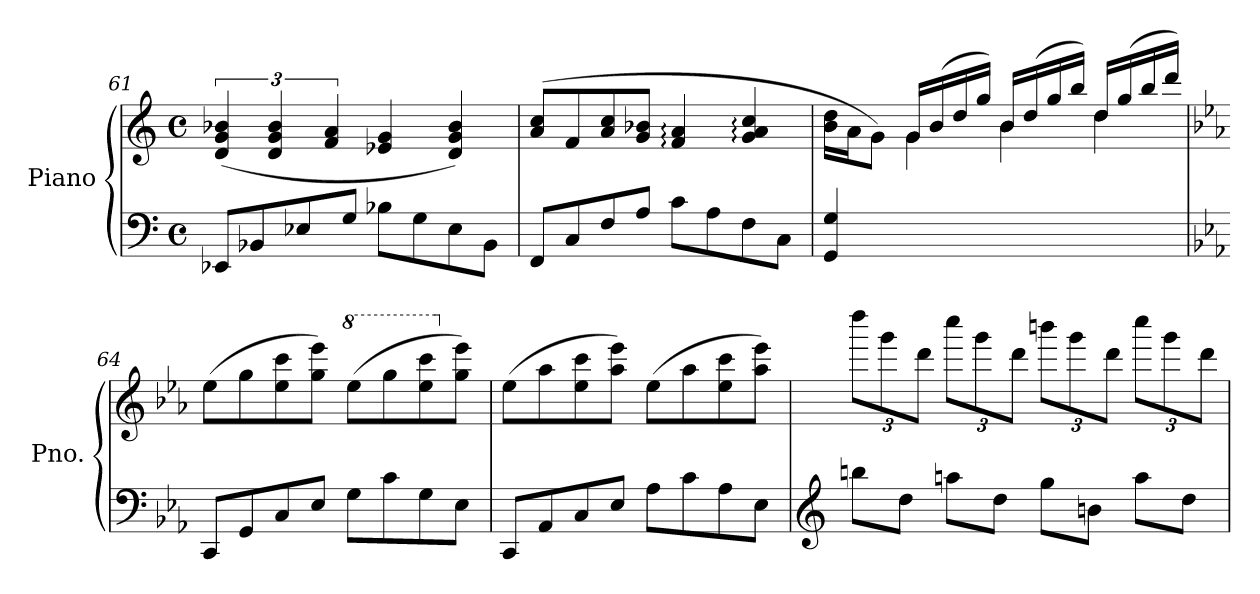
**kern	**kern
*part1	*part1
*staff2	*staff1
*I"Piano	*
*I'Pno.	*
*clefF4	*clefG2
*k[]	*k[]
*M4/4	*M4/4
*met(c)	*met(c)
=61	=61
8EE-X/L	(<6d/ 6g/ 6b-X/
8BB-X/	.
.	6d/ 6g/ 6b-/
8E-X/	.
.	6f/ 6a/
8G/J	.
8B-X\L	4e-X/ 4g/
8G\	.
8E-\	4d/ 4g/ 4b-/)
8BB-\J	.
=62	=62
8FF/L	(>8a/ 8cc/L
8C/	8f/
8F/	8a/ 8cc/
8A/J	8g/ 8b-X/J
8c\L	4f/: 4a/:
8A\	.
8F\	4g/: 4a/: 4cc/:
8C\J	.
!!LO:LB:g=z
=63	=63
*	*^
4GG/ 4G/	16b\ 16dd\LL	4ryy
.	16a\J	.
.	8g\J)	.
2.ryy	16g/LL	4g\
.	(<16b/	.
.	16dd/	.
.	16gg/JJ)	.
.	16b/LL	4b\
.	(<16dd/	.
.	16gg/	.
.	16bb/JJ)	.
.	16dd/LL	4dd\
.	(<16gg/	.
.	16bb/	.
.	16ddd/JJ)	.
*	*v	*v
=64	=64
*k[b-e-a-]	*k[b-e-a-]
8CC/L	(>8ee-\L
8GG/	8gg\
8C/	8ee-\ 8ccc\
8E-/J	8gg\ 8eee-\J)
*	*8va
8G\L	(>8eee-\L
8c\	8ggg\
8G\	8eee-\ 8cccc\
*	*X8va
8E-\J	8gg\ 8eee-\J)
=65	=65
8CC/L	(>8ee-\L
8AA-/	8aa-\
8C/	8ee-\ 8ccc\
8E-/J	8aa-\ 8eee-\J)
8A-\L	(>8ee-\L
8c\	8aa-\
8A-\	8ee-\ 8ccc\
8E-\J	8aa-\ 8eee-\J)
!!LO:LB:g=z
=66	=66
*clefG2	*
*	*Xbrackettup
8bbn\L	12dddd\L
.	12ggg\
8dd\J	.
.	12ddd\J
8aan\L	12cccc\L
.	12ggg\
8dd\J	.
.	12ddd\J
8gg\L	12bbbn\L
.	12ggg\
8bn\J	.
.	12ddd\J
8aa\L	12cccc\L
.	12ggg\
8dd\J	.
.	12ddd\J
=	=
*-	*-
